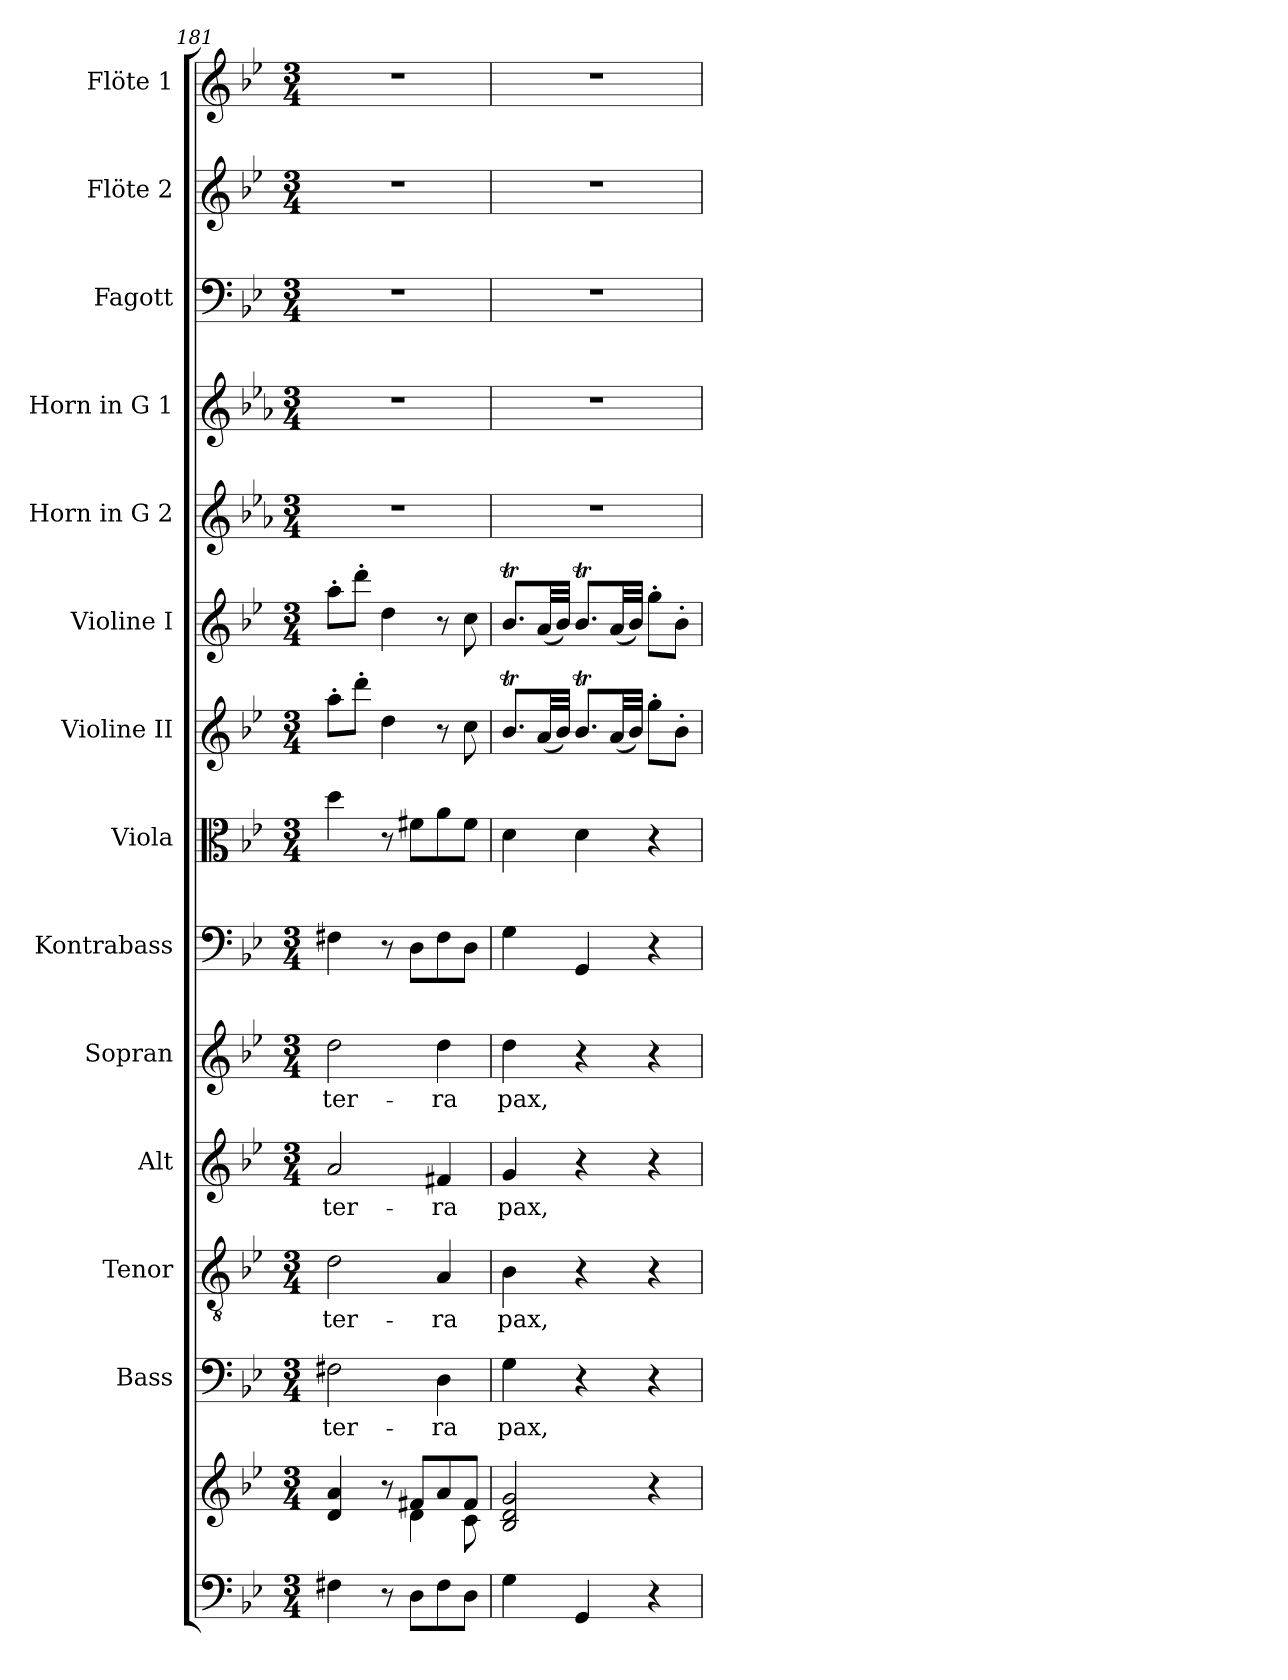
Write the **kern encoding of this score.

**kern	**kern	**kern	**text	**kern	**text	**kern	**text	**kern	**text	**kern	**kern	**kern	**kern	**kern	**kern	**kern	**kern	**kern
*part14	*part14	*part13	*part13	*part12	*part12	*part11	*part11	*part10	*part10	*part9	*part8	*part7	*part6	*part5	*part4	*part3	*part2	*part1
*staff15	*staff14	*staff13	*staff13	*staff12	*staff12	*staff11	*staff11	*staff10	*staff10	*staff9	*staff8	*staff7	*staff6	*staff5	*staff4	*staff3	*staff2	*staff1
*	*	*I"Bass	*	*I"Tenor	*	*I"Alt	*	*I"Sopran	*	*I"Kontrabass	*I"Viola	*I"Violine II	*I"Violine I	*I"Horn in G 2	*I"Horn in G 1	*I"Fagott	*I"Flöte 2	*I"Flöte 1
*	*	*I'B.	*	*I'T.	*	*I'A.	*	*I'S.	*	*I'Kb.	*I'Vla.	*I'Vl. II	*I'Vl. I	*	*	*I'Fg.	*I'Fl. 2	*I'Fl. 1
*clefF4	*clefG2	*clefF4	*	*clefGv2	*	*clefG2	*	*clefG2	*	*clefF4	*clefC3	*clefG2	*clefG2	*clefG2	*clefG2	*clefF4	*clefG2	*clefG2
*	*	*	*	*	*	*	*	*	*	*ITrd7c12	*	*	*	*ITrd3c5	*ITrd3c5	*	*	*
*k[b-e-]	*k[b-e-]	*k[b-e-]	*	*k[b-e-]	*	*k[b-e-]	*	*k[b-e-]	*	*k[b-e-]	*k[b-e-]	*k[b-e-]	*k[b-e-]	*k[b-e-]	*k[b-e-]	*k[b-e-]	*k[b-e-]	*k[b-e-]
*B-:	*B-:	*B-:	*	*B-:	*	*B-:	*	*B-:	*	*B-:	*B-:	*B-:	*B-:	*B-:	*B-:	*B-:	*B-:	*B-:
*M3/4	*M3/4	*M3/4	*	*M3/4	*	*M3/4	*	*M3/4	*	*M3/4	*M3/4	*M3/4	*M3/4	*M3/4	*M3/4	*M3/4	*M3/4	*M3/4
=181	=181	=181	=181	=181	=181	=181	=181	=181	=181	=181	=181	=181	=181	=181	=181	=181	=181	=181
*	*^	*	*	*	*	*	*	*	*	*	*	*	*	*	*	*	*	*
!	!	!	!	!LO:LY:b	!	!LO:LY:b	!	!LO:LY:b	!	!LO:LY:b	!	!	!	!	!	!	!	!	!
4F#X\	4d/ 4a/	4.ryy	2F#X\	ter-	2d\	ter-	2a/	ter-	2dd\	ter-	4FF#X\	4dd\	8aa'>\L	8aa'>\L	2.r	2.r	2.r	2.r	2.r
.	.	.	.	.	.	.	.	.	.	.	.	.	8ddd'>\J	8ddd'>\J	.	.	.	.	.
8r	8r	.	.	.	.	.	.	.	.	.	8r	8r	4dd\	4dd\	.	.	.	.	.
8D\L	8f#X/L	4d\	.	.	.	.	.	.	.	.	8DD\L	8f#X\L	.	.	.	.	.	.	.
!	!	!	!	!LO:LY:b	!	!LO:LY:b	!	!LO:LY:b	!	!LO:LY:b	!	!	!	!	!	!	!	!	!
8F#\	8a/	.	4D\	-ra	4A/	-ra	4f#X/	-ra	4dd\	-ra	8FF#\	8a\	8r	8r	.	.	.	.	.
8D\J	8f#/J	8c\	.	.	.	.	.	.	.	.	8DD\J	8f#\J	8cc\	8cc\	.	.	.	.	.
=182	=182	=182	=182	=182	=182	=182	=182	=182	=182	=182	=182	=182	=182	=182	=182	=182	=182	=182	=182
!	!	!	!	!LO:LY:b	!	!LO:LY:b	!	!LO:LY:b	!	!LO:LY:b	!	!	!	!	!	!	!	!	!
*	*v	*v	*	*	*	*	*	*	*	*	*	*	*	*	*	*	*	*	*
4G\	2B-/ 2d/ 2g/	4G\	pax,	4B-\	pax,	4g/	pax,	4dd\	pax,	4GG\	4d\	8.b-T/L	8.b-T/L	2.r	2.r	2.r	2.r	2.r
.	.	.	.	.	.	.	.	.	.	.	.	(<32a/LL	(<32a/LL	.	.	.	.	.
.	.	.	.	.	.	.	.	.	.	.	.	32b-/JJJ)	32b-/JJJ)	.	.	.	.	.
4GG/	.	4r	.	4r	.	4r	.	4r	.	4GGG/	4d\	8.b-T/L	8.b-T/L	.	.	.	.	.
.	.	.	.	.	.	.	.	.	.	.	.	(<32a/LL	(<32a/LL	.	.	.	.	.
.	.	.	.	.	.	.	.	.	.	.	.	32b-/JJJ)	32b-/JJJ)	.	.	.	.	.
4r	4r	4r	.	4r	.	4r	.	4r	.	4r	4r	8gg'>\L	8gg'>\L	.	.	.	.	.
.	.	.	.	.	.	.	.	.	.	.	.	8b-'>\J	8b-'>\J	.	.	.	.	.
=	=	=	=	=	=	=	=	=	=	=	=	=	=	=	=	=	=	=
*-	*-	*-	*-	*-	*-	*-	*-	*-	*-	*-	*-	*-	*-	*-	*-	*-	*-	*-
